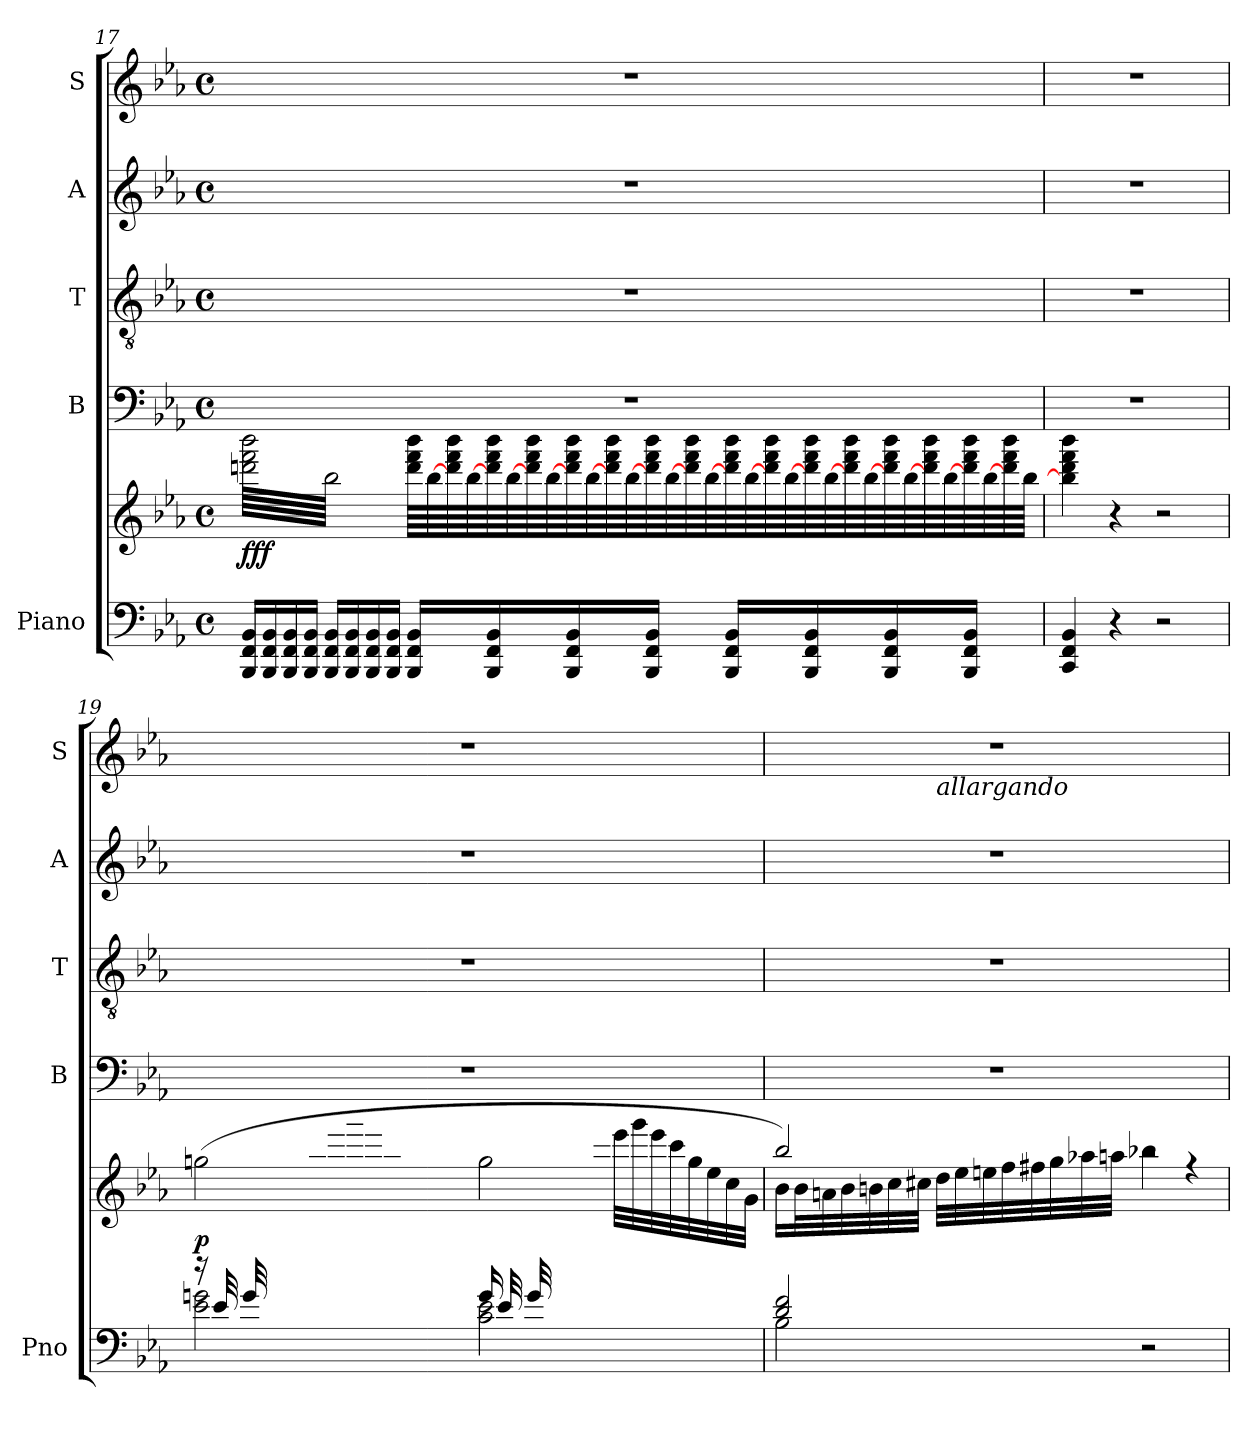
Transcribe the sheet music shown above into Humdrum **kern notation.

**kern	**kern	**dynam	**kern	**kern	**kern	**kern
*part5	*part5	*part5	*part4	*part3	*part2	*part1
*staff6	*staff5	*staff5/6	*staff4	*staff3	*staff2	*staff1
*I"Piano	*	*	*I"B	*I"T	*I"A	*I"S
*I'Pno	*	*	*I'B	*I'T	*I'A	*I'S
*clefF4	*clefG2	*	*clefF4	*clefGv2	*clefG2	*clefG2
*k[b-e-a-]	*k[b-e-a-]	*	*k[b-e-a-]	*k[b-e-a-]	*k[b-e-a-]	*k[b-e-a-]
*M4/4	*M4/4	*	*M4/4	*M4/4	*M4/4	*M4/4
*met(c)	*met(c)	*	*met(c)	*met(c)	*met(c)	*met(c)
=17	=17	=17	=17	=17	=17	=17
!	!	!LO:DY:b	!	!	!	!
*	*tremolo	*	*	*	*	*
16BBB-/ 16FF/ 16BB-/LL	64dddn\ 64fff\ 64bbb-\LLLL	fff	1r	1r	1r	1r
.	64bb-\	.	.	.	.	.
.	64dddn\ 64fff\ 64bbb-\	.	.	.	.	.
.	64bb-\	.	.	.	.	.
16BBB-/ 16FF/ 16BB-/	64dddn\ 64fff\ 64bbb-\	.	.	.	.	.
.	64bb-\	.	.	.	.	.
.	64dddn\ 64fff\ 64bbb-\	.	.	.	.	.
.	64bb-\	.	.	.	.	.
16BBB-/ 16FF/ 16BB-/	64dddn\ 64fff\ 64bbb-\	.	.	.	.	.
.	64bb-\	.	.	.	.	.
.	64dddn\ 64fff\ 64bbb-\	.	.	.	.	.
.	64bb-\	.	.	.	.	.
16BBB-/ 16FF/ 16BB-/JJ	64dddn\ 64fff\ 64bbb-\	.	.	.	.	.
.	64bb-\	.	.	.	.	.
.	64dddn\ 64fff\ 64bbb-\	.	.	.	.	.
.	64bb-\	.	.	.	.	.
16BBB-/ 16FF/ 16BB-/LL	64dddn\ 64fff\ 64bbb-\	.	.	.	.	.
.	64bb-\	.	.	.	.	.
.	64dddn\ 64fff\ 64bbb-\	.	.	.	.	.
.	64bb-\	.	.	.	.	.
16BBB-/ 16FF/ 16BB-/	64dddn\ 64fff\ 64bbb-\	.	.	.	.	.
.	64bb-\	.	.	.	.	.
.	64dddn\ 64fff\ 64bbb-\	.	.	.	.	.
.	64bb-\	.	.	.	.	.
16BBB-/ 16FF/ 16BB-/	64dddn\ 64fff\ 64bbb-\	.	.	.	.	.
.	64bb-\	.	.	.	.	.
.	64dddn\ 64fff\ 64bbb-\	.	.	.	.	.
.	64bb-\	.	.	.	.	.
16BBB-/ 16FF/ 16BB-/JJ	64dddn\ 64fff\ 64bbb-\	.	.	.	.	.
.	64bb-\	.	.	.	.	.
.	64dddn\ 64fff\ 64bbb-\	.	.	.	.	.
.	64bb-\JJJJ	.	.	.	.	.
16BBB-/ 16FF/ 16BB-/LL	64ddd\ 64fff\ 64bbb-\LLLL	.	.	.	.	.
.	[64bb-\	.	.	.	.	.
.	64ddd\ 64fff\ 64bbb-\	.	.	.	.	.
.	[64bb-\	.	.	.	.	.
16BBB-/ 16FF/ 16BB-/	64ddd\ 64fff\ 64bbb-\	.	.	.	.	.
.	[64bb-\	.	.	.	.	.
.	64ddd\ 64fff\ 64bbb-\	.	.	.	.	.
.	[64bb-\	.	.	.	.	.
16BBB-/ 16FF/ 16BB-/	64ddd\ 64fff\ 64bbb-\	.	.	.	.	.
.	[64bb-\	.	.	.	.	.
.	64ddd\ 64fff\ 64bbb-\	.	.	.	.	.
.	[64bb-\	.	.	.	.	.
16BBB-/ 16FF/ 16BB-/JJ	64ddd\ 64fff\ 64bbb-\	.	.	.	.	.
.	[64bb-\	.	.	.	.	.
.	64ddd\ 64fff\ 64bbb-\	.	.	.	.	.
.	[64bb-\	.	.	.	.	.
16BBB-/ 16FF/ 16BB-/LL	64ddd\ 64fff\ 64bbb-\	.	.	.	.	.
.	[64bb-\	.	.	.	.	.
.	64ddd\ 64fff\ 64bbb-\	.	.	.	.	.
.	[64bb-\	.	.	.	.	.
16BBB-/ 16FF/ 16BB-/	64ddd\ 64fff\ 64bbb-\	.	.	.	.	.
.	[64bb-\	.	.	.	.	.
.	64ddd\ 64fff\ 64bbb-\	.	.	.	.	.
.	[64bb-\	.	.	.	.	.
16BBB-/ 16FF/ 16BB-/	64ddd\ 64fff\ 64bbb-\	.	.	.	.	.
.	[64bb-\	.	.	.	.	.
.	64ddd\ 64fff\ 64bbb-\	.	.	.	.	.
.	[64bb-\	.	.	.	.	.
16BBB-/ 16FF/ 16BB-/JJ	64ddd\ 64fff\ 64bbb-\	.	.	.	.	.
.	[64bb-\	.	.	.	.	.
.	64ddd\ 64fff\ 64bbb-\	.	.	.	.	.
.	64bb-\JJJJ	.	.	.	.	.
*	*Xtremolo	*	*	*	*	*
=18	=18	=18	=18	=18	=18	=18
4CC/ 4FF/ 4BB-/	4bb-\] 4ddd\ 4fff\ 4bbb-\	.	1r	1r	1r	1r
.	.	.	.	.	.	.
.	.	.	.	.	.	.
.	.	.	.	.	.	.
.	.	.	.	.	.	.
.	.	.	.	.	.	.
.	.	.	.	.	.	.
.	.	.	.	.	.	.
.	.	.	.	.	.	.
.	.	.	.	.	.	.
.	.	.	.	.	.	.
.	.	.	.	.	.	.
.	.	.	.	.	.	.
.	.	.	.	.	.	.
.	.	.	.	.	.	.
.	.	.	.	.	.	.
4r	4r	.	.	.	.	.
2r	2r	.	.	.	.	.
!!LO:LB:g=z
=19	=19	=19	=19	=19	=19	=19
*^	*^	*	*	*	*	*
!	!	!	!	!LO:DY:b	!	!	!	!
16r	2e-\ 2gn\	(>2ggn\	8ryy	p	1r	1r	1r	1r
32e-/LLL	.	.	.	.	.	.	.	.
32g/	.	.	.	.	.	.	.	.
4.ryy	.	.	32b-\	.	.	.	.	.
.	.	.	32ee-\	.	.	.	.	.
.	.	.	32gg\	.	.	.	.	.
.	.	.	32bb-\JJJ	.	.	.	.	.
.	.	.	32eee-\LLL	.	.	.	.	.
.	.	.	32ggg\	.	.	.	.	.
.	.	.	32eee-\	.	.	.	.	.
.	.	.	32bb-\	.	.	.	.	.
.	.	.	32gg\	.	.	.	.	.
.	.	.	32ee-\	.	.	.	.	.
.	.	.	32b-\	.	.	.	.	.
.	.	.	32g\JJJ	.	.	.	.	.
16g/LL	2c\ 2e-\	2gg\	8ryy	.	.	.	.	.
32e-/L	.	.	.	.	.	.	.	.
32g/	.	.	.	.	.	.	.	.
4.ryy	.	.	32cc\	.	.	.	.	.
.	.	.	32ee-\	.	.	.	.	.
.	.	.	32gg\	.	.	.	.	.
.	.	.	32ccc\JJJ	.	.	.	.	.
.	.	.	32eee-\LLL	.	.	.	.	.
.	.	.	32ggg\	.	.	.	.	.
.	.	.	32eee-\	.	.	.	.	.
.	.	.	32ccc\	.	.	.	.	.
.	.	.	32gg\	.	.	.	.	.
.	.	.	32ee-\	.	.	.	.	.
.	.	.	32cc\	.	.	.	.	.
.	.	.	32g\JJJ	.	.	.	.	.
!!LO:LB:g=z
=20	=20	=20	=20	=20	=20	=20	=20	=20
*	*	*	*	*	*	*	*	*^
2d/ 2f/	2B-\	2bb-/)	16b-\LL	.	1r	1r	1r	1r	4ryy
.	.	.	32b-\L	.	.	.	.	.	.
.	.	.	32an\	.	.	.	.	.	.
.	.	.	32b-\	.	.	.	.	.	.
.	.	.	32bn\	.	.	.	.	.	.
.	.	.	32cc\	.	.	.	.	.	.
.	.	.	32cc#X\JJJ	.	.	.	.	.	.
!	!	!	!	!	!	!	!	!	!LO:TX:b:i:t=allargando
.	.	.	32dd\LLL	.	.	.	.	.	2.ryy
.	.	.	32ee-\	.	.	.	.	.	.
.	.	.	32een\	.	.	.	.	.	.
.	.	.	32ff\	.	.	.	.	.	.
.	.	.	32ff#X\	.	.	.	.	.	.
.	.	.	32gg\	.	.	.	.	.	.
.	.	.	32aa-X\	.	.	.	.	.	.
.	.	.	32aan\JJJ	.	.	.	.	.	.
2r	2ryy	2raa	4bb-X\	.	.	.	.	.	.
.	.	.	4rff	.	.	.	.	.	.
*v	*v	*	*	*	*	*	*	*v	*v
*	*v	*v	*	*	*	*	*
=	=	=	=	=	=	=
*-	*-	*-	*-	*-	*-	*-
